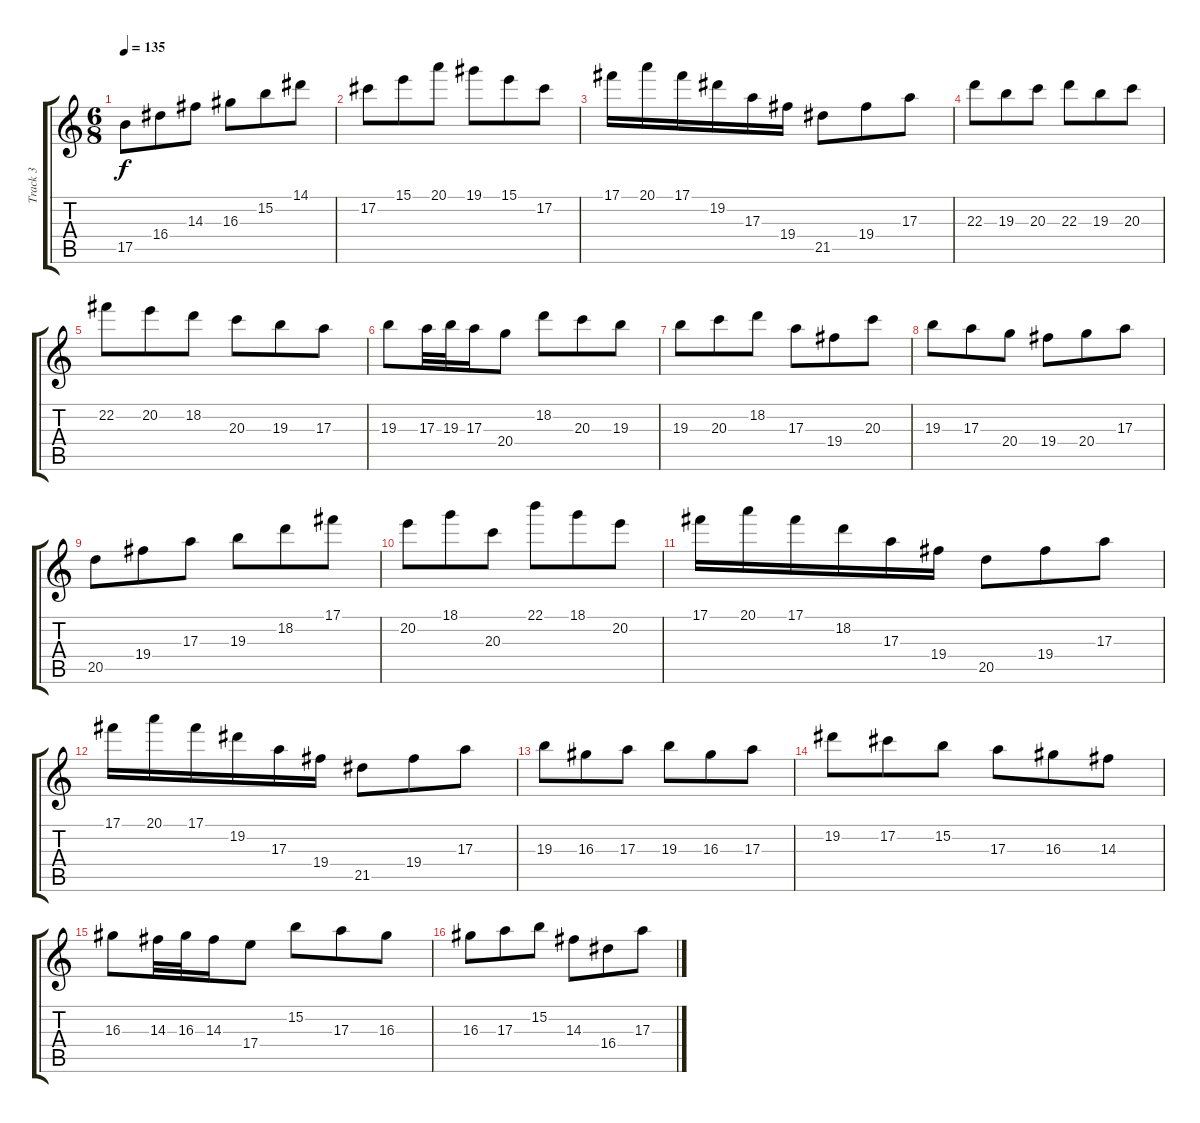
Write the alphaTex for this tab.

\track ("Track 3" "Track 3") {instrument distortionguitar}
\staff {score tabs}
\tuning (Db4 Ab3 E3 B2 Gb2 Db2) {hide}
\ts (6 8)
\tempo 135
\clef g2
\ks c
17.5.8{dy f} 16.4.8 14.3.8 16.3.8 15.2.8 14.1.8 |
17.2.8 15.1.8 20.1.8 19.1.8 15.1.8 17.2.8 |
17.1.16 20.1.16 17.1.16 19.2.16 17.3.16 19.4.16 21.5.8 19.4.8 17.3.8 |
22.3.8 19.3.8 20.3.8 22.3.8 19.3.8 20.3.8 |
22.2.8 20.2.8 18.2.8 20.3.8 19.3.8 17.3.8 |
19.3.8 17.3.32 19.3.32 17.3.16 20.4.8 18.2.8 20.3.8 19.3.8 |
19.3.8 20.3.8 18.2.8 17.3.8 19.4.8 20.3.8 |
19.3.8 17.3.8 20.4.8 19.4.8 20.4.8 17.3.8 |
20.5.8 19.4.8 17.3.8 19.3.8 18.2.8 17.1.8 |
20.2.8 18.1.8 20.3.8 22.1.8 18.1.8 20.2.8 |
17.1.16 20.1.16 17.1.16 18.2.16 17.3.16 19.4.16 20.5.8 19.4.8 17.3.8 |
17.1.16 20.1.16 17.1.16 19.2.16 17.3.16 19.4.16 21.5.8 19.4.8 17.3.8 |
19.3.8 16.3.8 17.3.8 19.3.8 16.3.8 17.3.8 |
19.2.8 17.2.8 15.2.8 17.3.8 16.3.8 14.3.8 |
16.3.8 14.3.32 16.3.32 14.3.16 17.4.8 15.2.8 17.3.8 16.3.8 |
16.3.8 17.3.8 15.2.8 14.3.8 16.4.8 17.3.8
